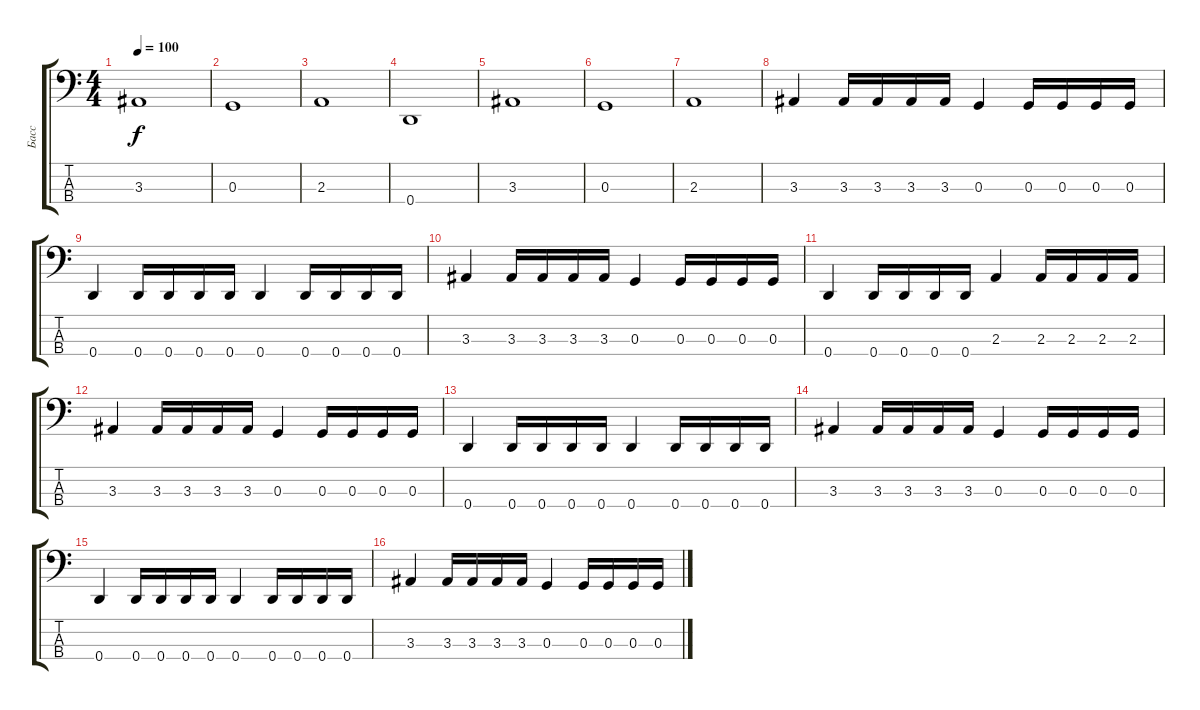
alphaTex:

\track ("Басс" "Басс") {instrument electricbassfinger}
\staff {score tabs}
\tuning (F2 C2 G1 D1) {hide}
\ts (4 4)
\tempo 100
\clef f4
\ks c
3.3.1{dy f} |
0.3.1 |
2.3.1 |
0.4.1 |
3.3.1 |
0.3.1 |
2.3.1 |
3.3.4 3.3.16 3.3.16 3.3.16 3.3.16 0.3.4 0.3.16 0.3.16 0.3.16 0.3.16 |
0.4.4 0.4.16 0.4.16 0.4.16 0.4.16 0.4.4 0.4.16 0.4.16 0.4.16 0.4.16 |
3.3.4 3.3.16 3.3.16 3.3.16 3.3.16 0.3.4 0.3.16 0.3.16 0.3.16 0.3.16 |
0.4.4 0.4.16 0.4.16 0.4.16 0.4.16 2.3.4 2.3.16 2.3.16 2.3.16 2.3.16 |
3.3.4 3.3.16 3.3.16 3.3.16 3.3.16 0.3.4 0.3.16 0.3.16 0.3.16 0.3.16 |
0.4.4 0.4.16 0.4.16 0.4.16 0.4.16 0.4.4 0.4.16 0.4.16 0.4.16 0.4.16 |
3.3.4 3.3.16 3.3.16 3.3.16 3.3.16 0.3.4 0.3.16 0.3.16 0.3.16 0.3.16 |
0.4.4 0.4.16 0.4.16 0.4.16 0.4.16 0.4.4 0.4.16 0.4.16 0.4.16 0.4.16 |
3.3.4 3.3.16 3.3.16 3.3.16 3.3.16 0.3.4 0.3.16 0.3.16 0.3.16 0.3.16
